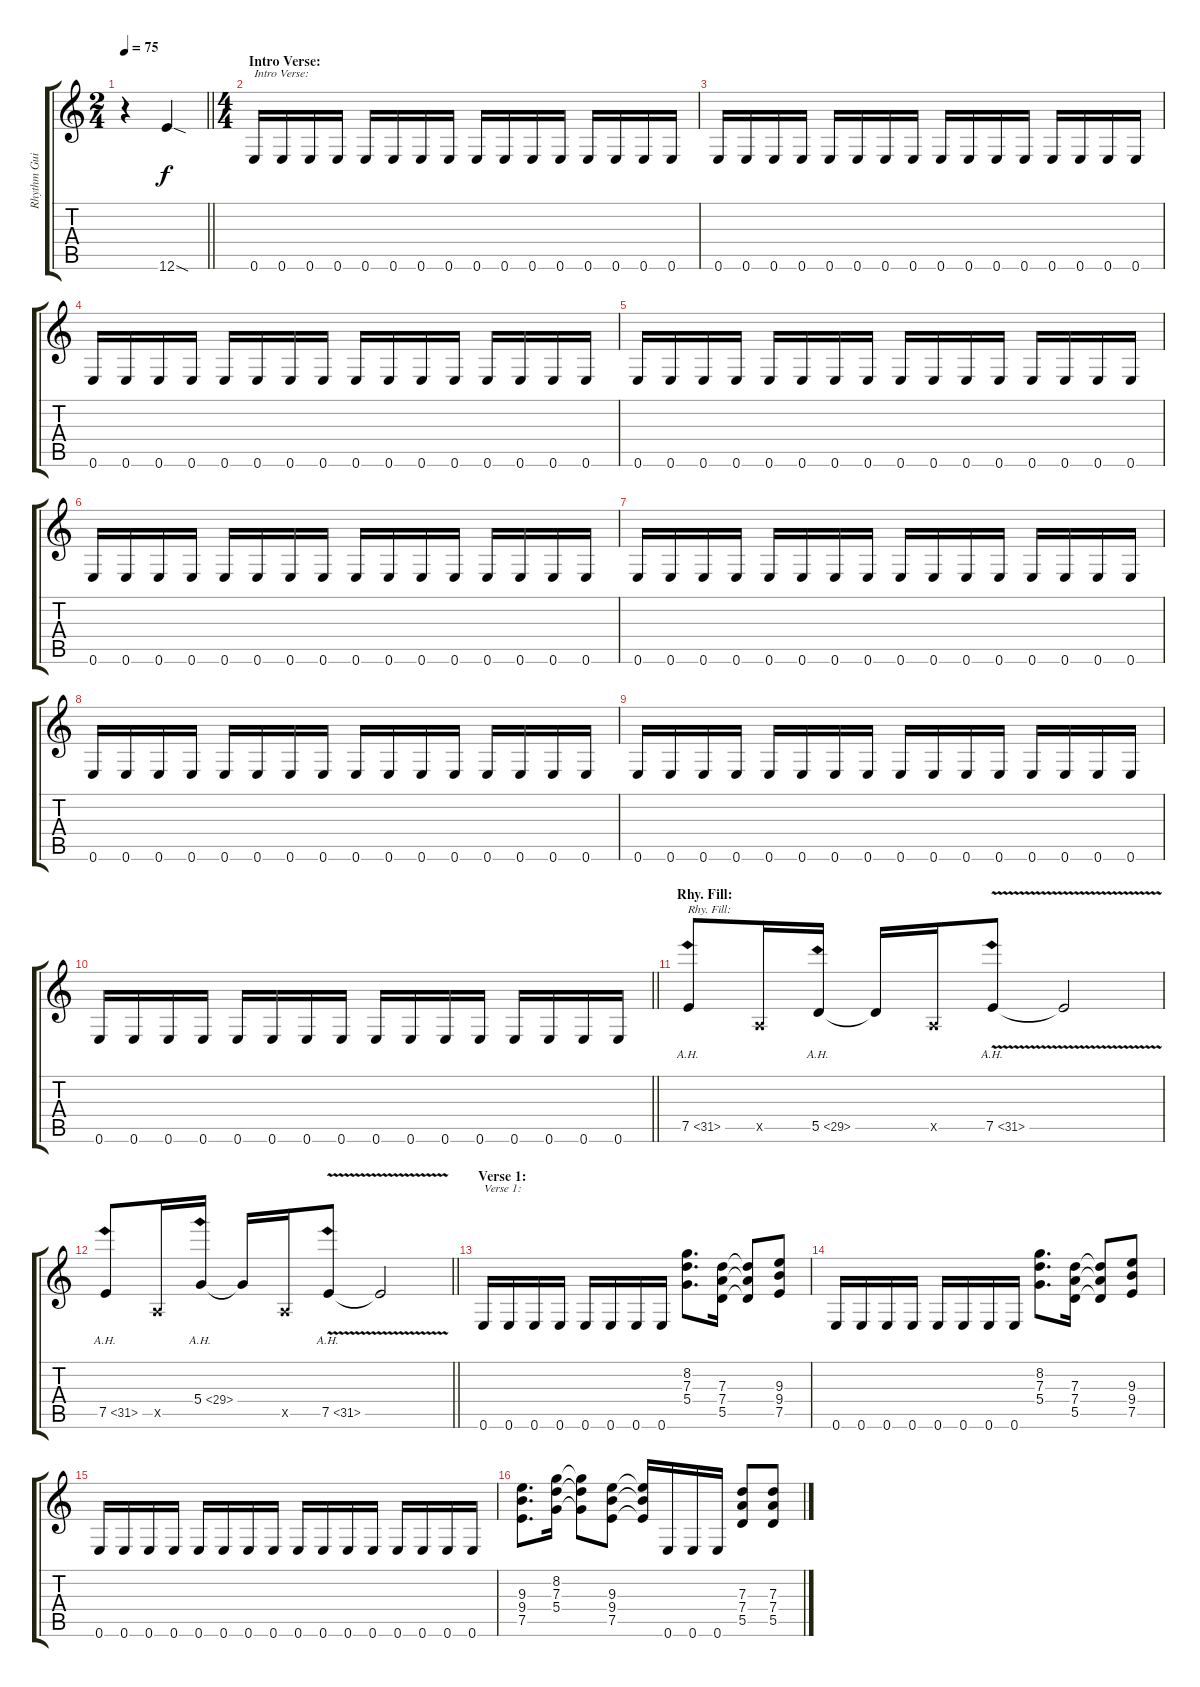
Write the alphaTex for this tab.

\track ("Rhythm Guitar 1" "Rhythm Gui") {instrument overdrivenguitar}
\staff {score tabs}
\tuning (E4 B3 G3 D3 A2 E2) {hide}
\ts (2 4)
\tempo 75
\clef g2
\barLineRight lightlight
\ks c
r.4{dy f instrument overdrivenguitar} 12.6{sod}.4 |
\ts (4 4)
\section ("" "Intro Verse:")
0.6.16{txt "Intro Verse:"} 0.6.16 0.6.16 0.6.16 0.6.16 0.6.16 0.6.16 0.6.16 0.6.16 0.6.16 0.6.16 0.6.16 0.6.16 0.6.16 0.6.16 0.6.16 |
0.6.16 0.6.16 0.6.16 0.6.16 0.6.16 0.6.16 0.6.16 0.6.16 0.6.16 0.6.16 0.6.16 0.6.16 0.6.16 0.6.16 0.6.16 0.6.16 |
0.6.16 0.6.16 0.6.16 0.6.16 0.6.16 0.6.16 0.6.16 0.6.16 0.6.16 0.6.16 0.6.16 0.6.16 0.6.16 0.6.16 0.6.16 0.6.16 |
0.6.16 0.6.16 0.6.16 0.6.16 0.6.16 0.6.16 0.6.16 0.6.16 0.6.16 0.6.16 0.6.16 0.6.16 0.6.16 0.6.16 0.6.16 0.6.16 |
0.6.16 0.6.16 0.6.16 0.6.16 0.6.16 0.6.16 0.6.16 0.6.16 0.6.16 0.6.16 0.6.16 0.6.16 0.6.16 0.6.16 0.6.16 0.6.16 |
0.6.16 0.6.16 0.6.16 0.6.16 0.6.16 0.6.16 0.6.16 0.6.16 0.6.16 0.6.16 0.6.16 0.6.16 0.6.16 0.6.16 0.6.16 0.6.16 |
0.6.16 0.6.16 0.6.16 0.6.16 0.6.16 0.6.16 0.6.16 0.6.16 0.6.16 0.6.16 0.6.16 0.6.16 0.6.16 0.6.16 0.6.16 0.6.16 |
0.6.16 0.6.16 0.6.16 0.6.16 0.6.16 0.6.16 0.6.16 0.6.16 0.6.16 0.6.16 0.6.16 0.6.16 0.6.16 0.6.16 0.6.16 0.6.16 |
\barLineRight lightlight
0.6.16 0.6.16 0.6.16 0.6.16 0.6.16 0.6.16 0.6.16 0.6.16 0.6.16 0.6.16 0.6.16 0.6.16 0.6.16 0.6.16 0.6.16 0.6.16 |
\section ("" "Rhy. Fill:")
7.5{ah 24}.8{txt "Rhy. Fill:"} 0.5{x}.16 5.5{ah 24}.16 5.5{t}.16 0.5{x}.16 7.5{ah 24 v}.8 7.5{t}.2 |
\barLineRight lightlight
7.5{ah 24}.8 0.5{x}.16 5.4{ah 24}.16 5.4{t}.16 0.5{x}.16 7.5{ah 24 v}.8 7.5{t}.2 |
\section ("" "Verse 1:")
0.6.16{txt "Verse 1:"} 0.6.16 0.6.16 0.6.16 0.6.16 0.6.16 0.6.16 0.6.16 (8.2 7.3 5.4).8{d} (7.3 7.4 5.5).16 (7.3{t} 7.4{t} 5.5{t}).8 (9.3 9.4 7.5).8 |
0.6.16 0.6.16 0.6.16 0.6.16 0.6.16 0.6.16 0.6.16 0.6.16 (8.2 7.3 5.4).8{d} (7.3 7.4 5.5).16 (7.3{t} 7.4{t} 5.5{t}).8 (9.3 9.4 7.5).8 |
0.6.16 0.6.16 0.6.16 0.6.16 0.6.16 0.6.16 0.6.16 0.6.16 0.6.16 0.6.16 0.6.16 0.6.16 0.6.16 0.6.16 0.6.16 0.6.16 |
(9.3 9.4 7.5).8{d} (8.2 7.3 5.4).16 (8.2{t} 7.3{t} 5.4{t}).8 (9.3 9.4 7.5).8 (9.3{t} 9.4{t} 7.5{t}).16 0.6.16 0.6.16 0.6.16 (7.3 7.4 5.5).8 (7.3 7.4 5.5).8
